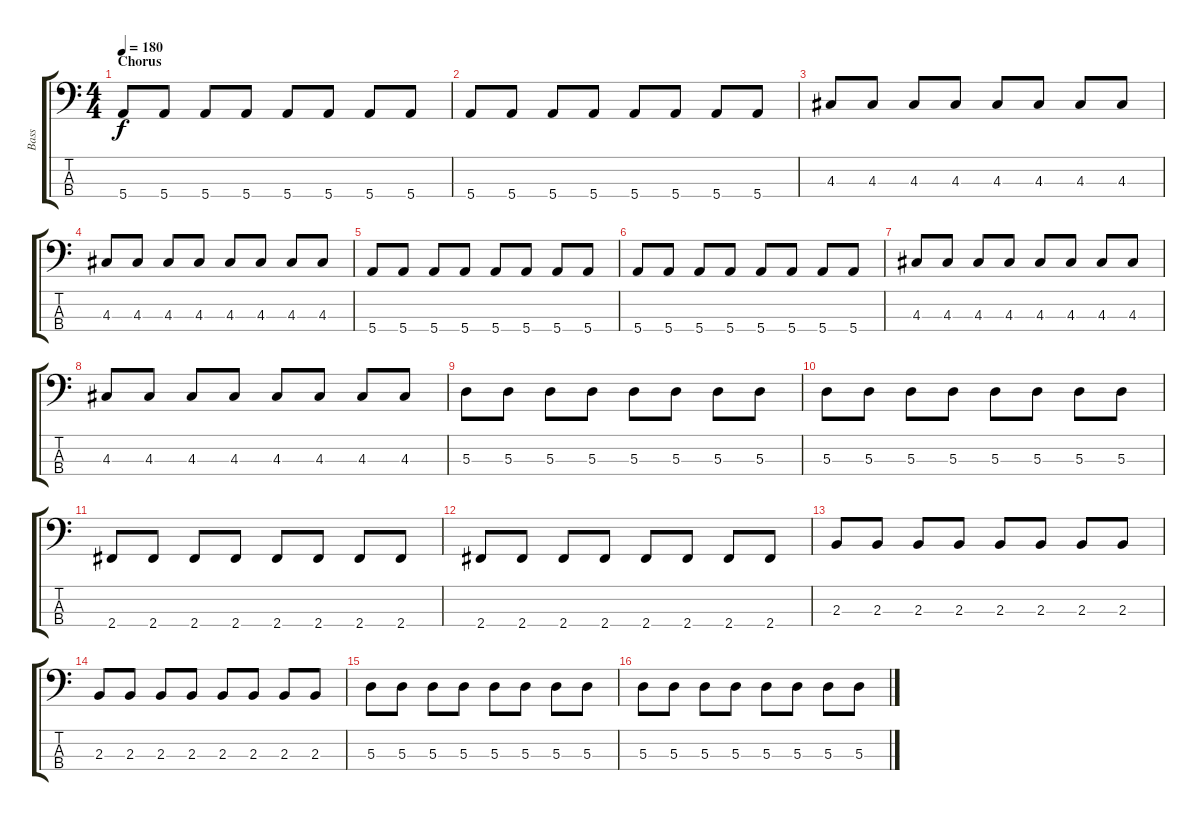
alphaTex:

\track ("Bass" "Bass") {instrument electricbassfinger}
\staff {score tabs}
\tuning (G2 D2 A1 E1) {hide}
\ts (4 4)
\section ("" "Chorus")
\tempo 180
\clef f4
\ks c
5.4.8{dy f} 5.4.8 5.4.8 5.4.8 5.4.8 5.4.8 5.4.8 5.4.8 |
5.4.8 5.4.8 5.4.8 5.4.8 5.4.8 5.4.8 5.4.8 5.4.8 |
4.3.8 4.3.8 4.3.8 4.3.8 4.3.8 4.3.8 4.3.8 4.3.8 |
4.3.8 4.3.8 4.3.8 4.3.8 4.3.8 4.3.8 4.3.8 4.3.8 |
5.4.8 5.4.8 5.4.8 5.4.8 5.4.8 5.4.8 5.4.8 5.4.8 |
5.4.8 5.4.8 5.4.8 5.4.8 5.4.8 5.4.8 5.4.8 5.4.8 |
4.3.8 4.3.8 4.3.8 4.3.8 4.3.8 4.3.8 4.3.8 4.3.8 |
4.3.8 4.3.8 4.3.8 4.3.8 4.3.8 4.3.8 4.3.8 4.3.8 |
5.3.8 5.3.8 5.3.8 5.3.8 5.3.8 5.3.8 5.3.8 5.3.8 |
5.3.8 5.3.8 5.3.8 5.3.8 5.3.8 5.3.8 5.3.8 5.3.8 |
2.4.8 2.4.8 2.4.8 2.4.8 2.4.8 2.4.8 2.4.8 2.4.8 |
2.4.8 2.4.8 2.4.8 2.4.8 2.4.8 2.4.8 2.4.8 2.4.8 |
2.3.8 2.3.8 2.3.8 2.3.8 2.3.8 2.3.8 2.3.8 2.3.8 |
2.3.8 2.3.8 2.3.8 2.3.8 2.3.8 2.3.8 2.3.8 2.3.8 |
5.3.8 5.3.8 5.3.8 5.3.8 5.3.8 5.3.8 5.3.8 5.3.8 |
5.3.8 5.3.8 5.3.8 5.3.8 5.3.8 5.3.8 5.3.8 5.3.8
